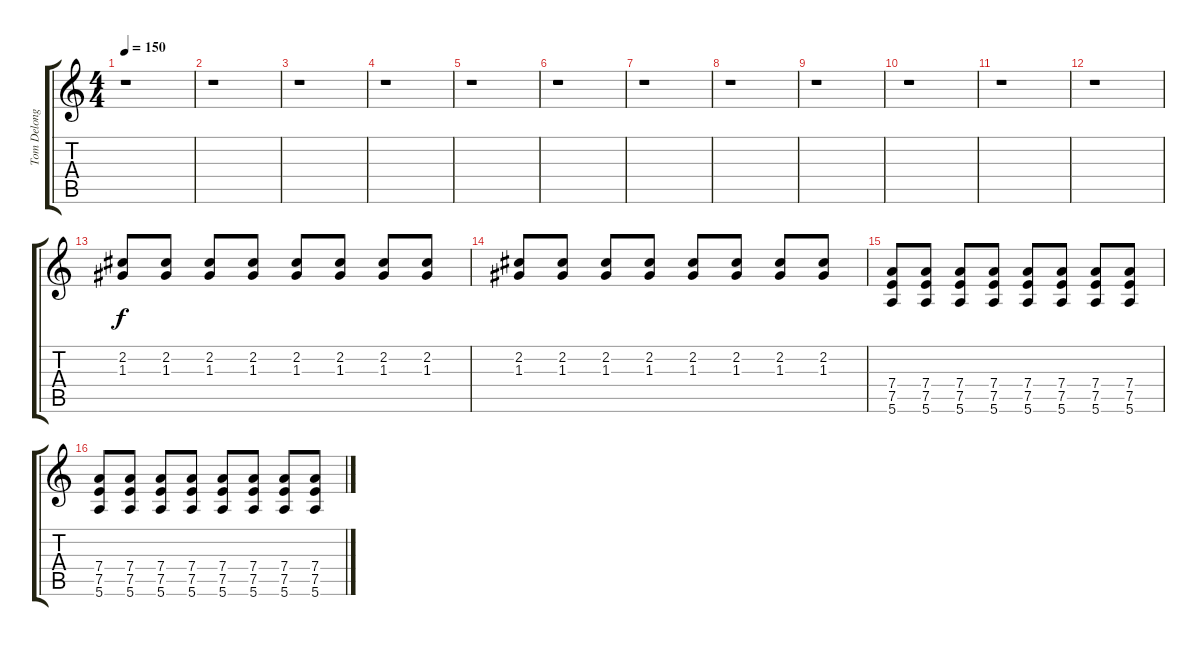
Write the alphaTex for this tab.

\track ("Tom Delonge" "Tom Delong") {instrument overdrivenguitar}
\staff {score tabs}
\tuning (E4 B3 G3 D3 A2 E2) {hide}
\ts (4 4)
\tempo 150
\clef g2
\ks c
r.1{dy f} |
r.1 |
r.1 |
r.1 |
r.1 |
r.1 |
r.1 |
r.1 |
r.1 |
r.1 |
r.1 |
r.1 |
(2.2 1.3).8 (2.2 1.3).8 (2.2 1.3).8 (2.2 1.3).8 (2.2 1.3).8 (2.2 1.3).8 (2.2 1.3).8 (2.2 1.3).8 |
(2.2 1.3).8 (2.2 1.3).8 (2.2 1.3).8 (2.2 1.3).8 (2.2 1.3).8 (2.2 1.3).8 (2.2 1.3).8 (2.2 1.3).8 |
(7.4 7.5 5.6).8 (7.4 7.5 5.6).8 (7.4 7.5 5.6).8 (7.4 7.5 5.6).8 (7.4 7.5 5.6).8 (7.4 7.5 5.6).8 (7.4 7.5 5.6).8 (7.4 7.5 5.6).8 |
(7.4 7.5 5.6).8 (7.4 7.5 5.6).8 (7.4 7.5 5.6).8 (7.4 7.5 5.6).8 (7.4 7.5 5.6).8 (7.4 7.5 5.6).8 (7.4 7.5 5.6).8 (7.4 7.5 5.6).8
